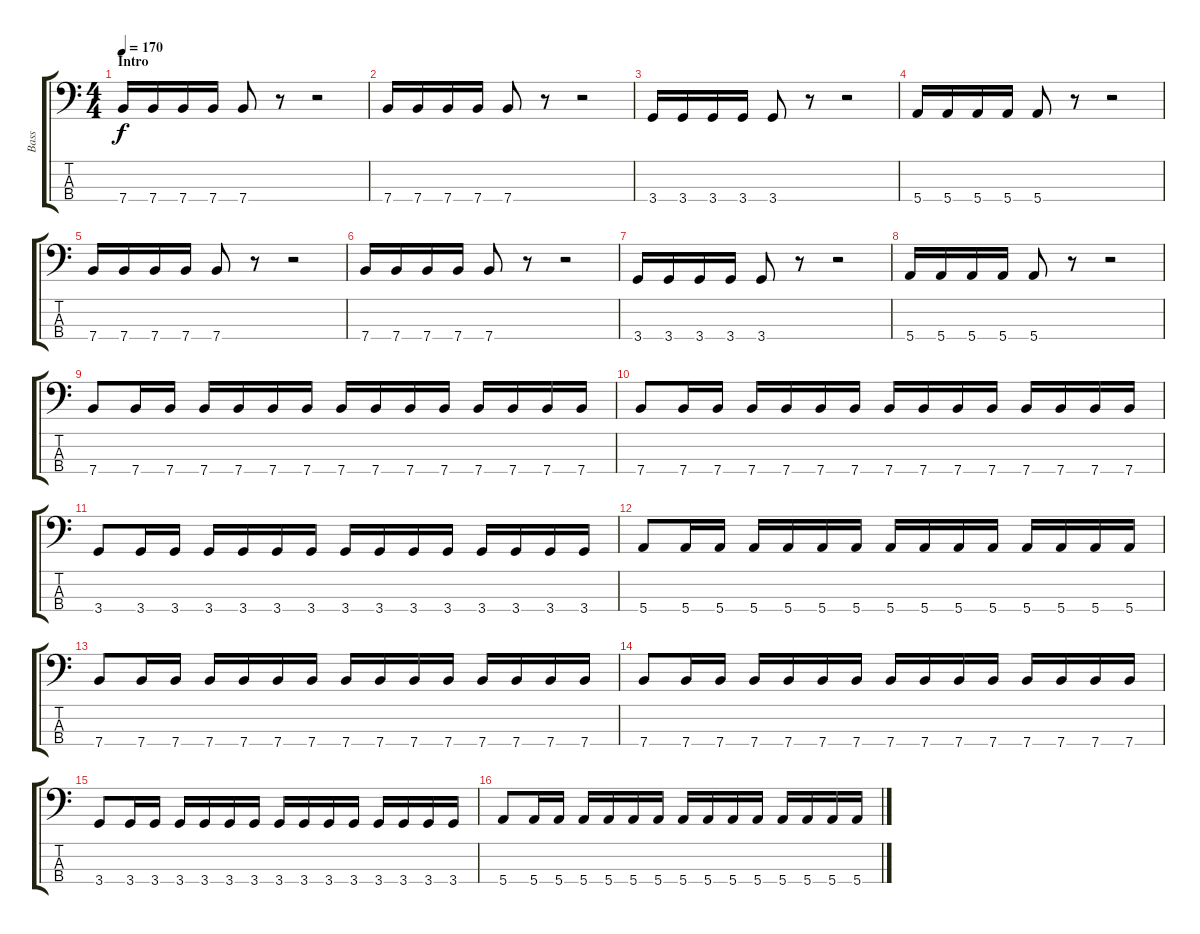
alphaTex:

\track ("Bass" "Bass") {instrument electricbassfinger}
\staff {score tabs}
\tuning (G2 D2 A1 E1) {hide}
\ts (4 4)
\section ("" "Intro")
\tempo 170
\clef f4
\ks c
7.4.16{dy f instrument electricbassfinger} 7.4.16 7.4.16 7.4.16 7.4.8 r.8 r.2 |
7.4.16 7.4.16 7.4.16 7.4.16 7.4.8 r.8 r.2 |
3.4.16 3.4.16 3.4.16 3.4.16 3.4.8 r.8 r.2 |
5.4.16 5.4.16 5.4.16 5.4.16 5.4.8 r.8 r.2 |
7.4.16 7.4.16 7.4.16 7.4.16 7.4.8 r.8 r.2 |
7.4.16 7.4.16 7.4.16 7.4.16 7.4.8 r.8 r.2 |
3.4.16 3.4.16 3.4.16 3.4.16 3.4.8 r.8 r.2 |
5.4.16 5.4.16 5.4.16 5.4.16 5.4.8 r.8 r.2 |
7.4.8 7.4.16 7.4.16 7.4.16 7.4.16 7.4.16 7.4.16 7.4.16 7.4.16 7.4.16 7.4.16 7.4.16 7.4.16 7.4.16 7.4.16 |
7.4.8 7.4.16 7.4.16 7.4.16 7.4.16 7.4.16 7.4.16 7.4.16 7.4.16 7.4.16 7.4.16 7.4.16 7.4.16 7.4.16 7.4.16 |
3.4.8 3.4.16 3.4.16 3.4.16 3.4.16 3.4.16 3.4.16 3.4.16 3.4.16 3.4.16 3.4.16 3.4.16 3.4.16 3.4.16 3.4.16 |
5.4.8 5.4.16 5.4.16 5.4.16 5.4.16 5.4.16 5.4.16 5.4.16 5.4.16 5.4.16 5.4.16 5.4.16 5.4.16 5.4.16 5.4.16 |
7.4.8 7.4.16 7.4.16 7.4.16 7.4.16 7.4.16 7.4.16 7.4.16 7.4.16 7.4.16 7.4.16 7.4.16 7.4.16 7.4.16 7.4.16 |
7.4.8 7.4.16 7.4.16 7.4.16 7.4.16 7.4.16 7.4.16 7.4.16 7.4.16 7.4.16 7.4.16 7.4.16 7.4.16 7.4.16 7.4.16 |
3.4.8 3.4.16 3.4.16 3.4.16 3.4.16 3.4.16 3.4.16 3.4.16 3.4.16 3.4.16 3.4.16 3.4.16 3.4.16 3.4.16 3.4.16 |
5.4.8 5.4.16 5.4.16 5.4.16 5.4.16 5.4.16 5.4.16 5.4.16 5.4.16 5.4.16 5.4.16 5.4.16 5.4.16 5.4.16 5.4.16
